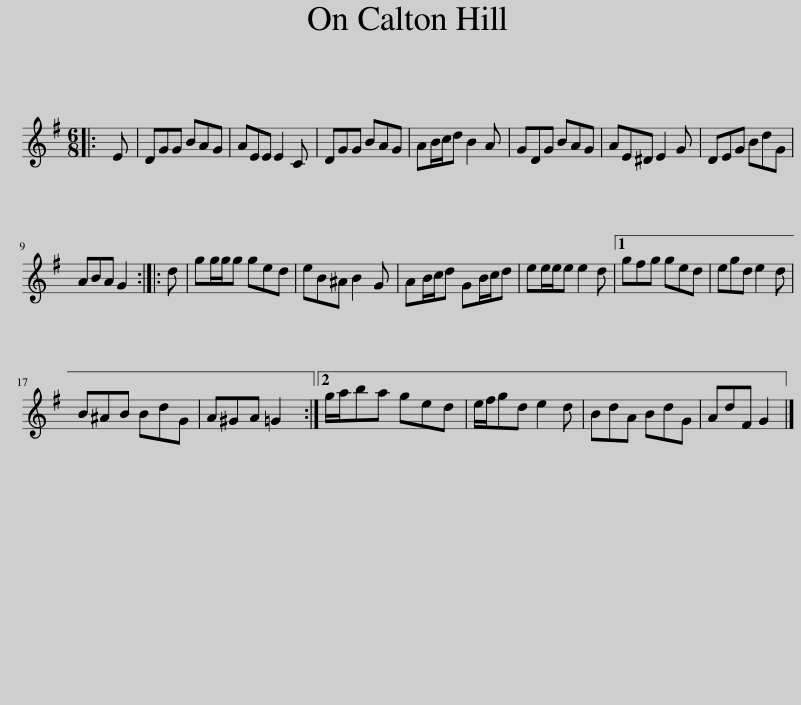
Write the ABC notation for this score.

X:1
L:1/8
M:6/8
I:linebreak $
K:G
V:1 treble
V:1
|: E | DGG BAG | AEE E2 C | DGG BAG | AB/c/d B2 A | %5
 GDG BAG | AE^D E2 G | DEG BdG |$ ABA G2 :: d | %10
 gg/g/g ged | eB^A B2 G | AB/c/d GB/c/d | ee/e/e e2 d |1 gfg ged | %15
 egd e2 d |$ B^AB BdG | A^GA =G2 :|2 g/a/ba ged | e/f/gd e2 d | %20
 BdA BdG | AdF G2 |] %22
